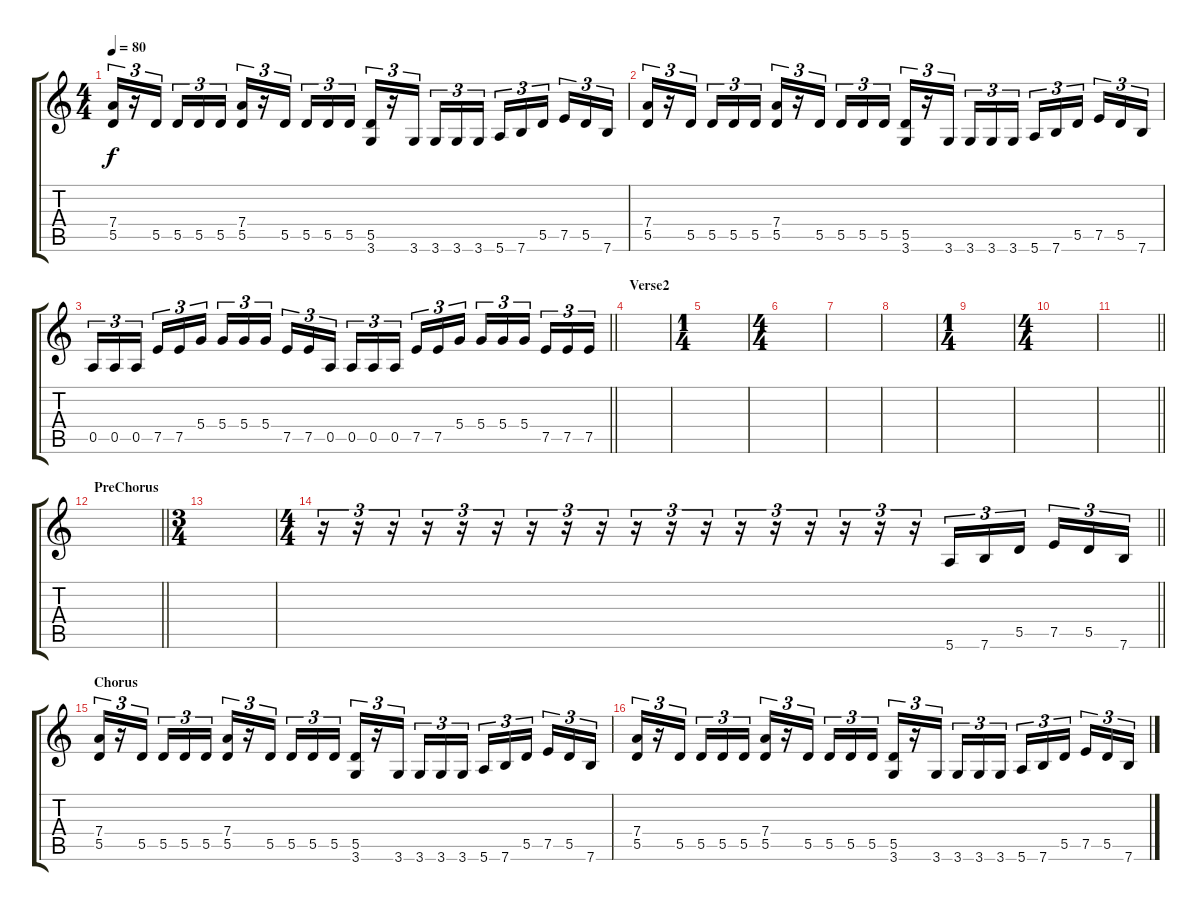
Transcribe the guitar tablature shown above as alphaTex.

\track "" {instrument distortionguitar}
\staff {score tabs}
\tuning (E4 B3 G3 D3 A2 E2) {hide}
\ts (4 4)
\tempo 80
\clef g2
\ks c
(7.4 5.5).16{tu (3 2) dy f} r.16{tu (3 2)} 5.5.16{tu (3 2) beam splitsecondary} 5.5.16{tu (3 2)} 5.5.16{tu (3 2)} 5.5.16{tu (3 2)} (7.4 5.5).16{tu (3 2)} r.16{tu (3 2)} 5.5.16{tu (3 2) beam splitsecondary} 5.5.16{tu (3 2)} 5.5.16{tu (3 2)} 5.5.16{tu (3 2)} (5.5 3.6).16{tu (3 2)} r.16{tu (3 2)} 3.6.16{tu (3 2) beam splitsecondary} 3.6.16{tu (3 2)} 3.6.16{tu (3 2)} 3.6.16{tu (3 2)} 5.6.16{tu (3 2)} 7.6.16{tu (3 2)} 5.5.16{tu (3 2) beam splitsecondary} 7.5.16{tu (3 2)} 5.5.16{tu (3 2)} 7.6.16{tu (3 2)} |
(7.4 5.5).16{tu (3 2)} r.16{tu (3 2)} 5.5.16{tu (3 2) beam splitsecondary} 5.5.16{tu (3 2)} 5.5.16{tu (3 2)} 5.5.16{tu (3 2)} (7.4 5.5).16{tu (3 2)} r.16{tu (3 2)} 5.5.16{tu (3 2) beam splitsecondary} 5.5.16{tu (3 2)} 5.5.16{tu (3 2)} 5.5.16{tu (3 2)} (5.5 3.6).16{tu (3 2)} r.16{tu (3 2)} 3.6.16{tu (3 2) beam splitsecondary} 3.6.16{tu (3 2)} 3.6.16{tu (3 2)} 3.6.16{tu (3 2)} 5.6.16{tu (3 2)} 7.6.16{tu (3 2)} 5.5.16{tu (3 2) beam splitsecondary} 7.5.16{tu (3 2)} 5.5.16{tu (3 2)} 7.6.16{tu (3 2)} |
\barLineRight lightlight
0.5.16{tu (3 2)} 0.5.16{tu (3 2)} 0.5.16{tu (3 2) beam splitsecondary} 7.5.16{tu (3 2)} 7.5.16{tu (3 2)} 5.4.16{tu (3 2)} 5.4.16{tu (3 2)} 5.4.16{tu (3 2)} 5.4.16{tu (3 2) beam splitsecondary} 7.5.16{tu (3 2)} 7.5.16{tu (3 2)} 0.5.16{tu (3 2)} 0.5.16{tu (3 2)} 0.5.16{tu (3 2)} 0.5.16{tu (3 2) beam splitsecondary} 7.5.16{tu (3 2)} 7.5.16{tu (3 2)} 5.4.16{tu (3 2)} 5.4.16{tu (3 2)} 5.4.16{tu (3 2)} 5.4.16{tu (3 2) beam splitsecondary} 7.5.16{tu (3 2)} 7.5.16{tu (3 2)} 7.5.16{tu (3 2)} |
\section ("" "Verse2")
|
\ts (1 4)
|
\ts (4 4)
|
|
|
\ts (1 4)
|
\ts (4 4)
|
\barLineRight lightlight
|
\section ("" "PreChorus")
\barLineRight lightlight
|
\ts (3 4)
|
\ts (4 4)
\barLineRight lightlight
r.16{tu (3 2)} r.16{tu (3 2)} r.16{tu (3 2)} r.16{tu (3 2)} r.16{tu (3 2)} r.16{tu (3 2)} r.16{tu (3 2)} r.16{tu (3 2)} r.16{tu (3 2)} r.16{tu (3 2)} r.16{tu (3 2)} r.16{tu (3 2)} r.16{tu (3 2)} r.16{tu (3 2)} r.16{tu (3 2)} r.16{tu (3 2)} r.16{tu (3 2)} r.16{tu (3 2)} 5.6.16{tu (3 2)} 7.6.16{tu (3 2)} 5.5.16{tu (3 2) beam splitsecondary} 7.5.16{tu (3 2)} 5.5.16{tu (3 2)} 7.6.16{tu (3 2)} |
\section ("" "Chorus")
(7.4 5.5).16{tu (3 2)} r.16{tu (3 2)} 5.5.16{tu (3 2) beam splitsecondary} 5.5.16{tu (3 2)} 5.5.16{tu (3 2)} 5.5.16{tu (3 2)} (7.4 5.5).16{tu (3 2)} r.16{tu (3 2)} 5.5.16{tu (3 2) beam splitsecondary} 5.5.16{tu (3 2)} 5.5.16{tu (3 2)} 5.5.16{tu (3 2)} (5.5 3.6).16{tu (3 2)} r.16{tu (3 2)} 3.6.16{tu (3 2) beam splitsecondary} 3.6.16{tu (3 2)} 3.6.16{tu (3 2)} 3.6.16{tu (3 2)} 5.6.16{tu (3 2)} 7.6.16{tu (3 2)} 5.5.16{tu (3 2) beam splitsecondary} 7.5.16{tu (3 2)} 5.5.16{tu (3 2)} 7.6.16{tu (3 2)} |
(7.4 5.5).16{tu (3 2)} r.16{tu (3 2)} 5.5.16{tu (3 2) beam splitsecondary} 5.5.16{tu (3 2)} 5.5.16{tu (3 2)} 5.5.16{tu (3 2)} (7.4 5.5).16{tu (3 2)} r.16{tu (3 2)} 5.5.16{tu (3 2) beam splitsecondary} 5.5.16{tu (3 2)} 5.5.16{tu (3 2)} 5.5.16{tu (3 2)} (5.5 3.6).16{tu (3 2)} r.16{tu (3 2)} 3.6.16{tu (3 2) beam splitsecondary} 3.6.16{tu (3 2)} 3.6.16{tu (3 2)} 3.6.16{tu (3 2)} 5.6.16{tu (3 2)} 7.6.16{tu (3 2)} 5.5.16{tu (3 2) beam splitsecondary} 7.5.16{tu (3 2)} 5.5.16{tu (3 2)} 7.6.16{tu (3 2)}
